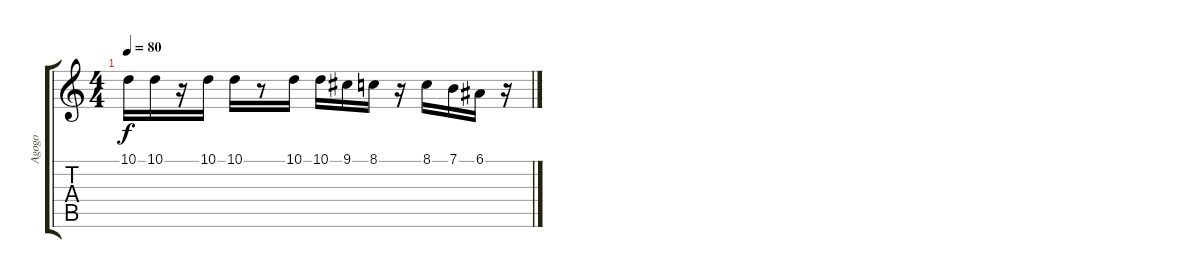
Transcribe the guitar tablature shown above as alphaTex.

\track ("Agogo" "Agogo") {instrument agogo}
\staff {score tabs}
\tuning (E4 B3 G3 D3 A2 E2) {hide}
\ts (4 4)
\tempo 80
\clef g2
\ks c
10.1.16{dy f} 10.1.16 r.16 10.1.16 10.1.16 r.8 10.1.16 10.1.16 9.1.16 8.1.16 r.16 8.1.16 7.1.16 6.1.16 r.16
